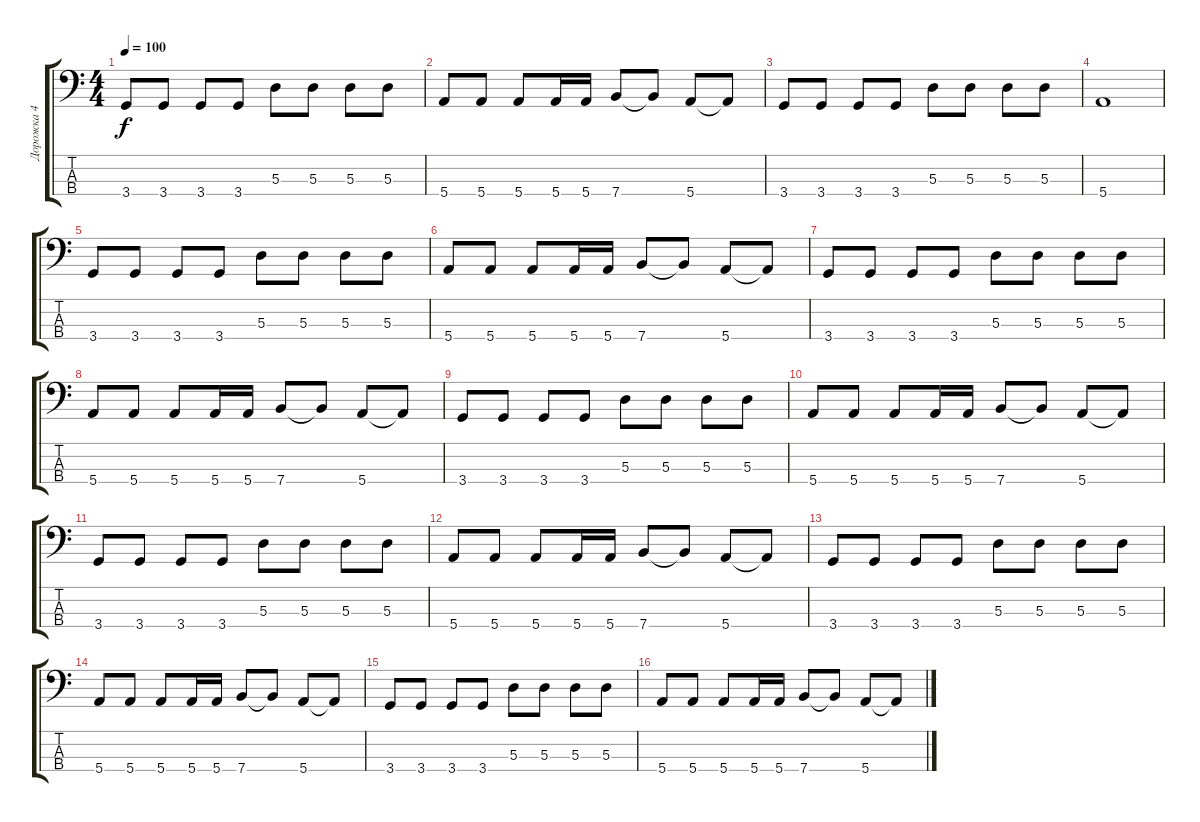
\track ("Дорожка 4" "Дорожка 4") {instrument electricbassfinger}
\staff {score tabs}
\tuning (G2 D2 A1 E1) {hide}
\ts (4 4)
\tempo 100
\clef f4
\ks c
3.4.8{dy f} 3.4.8 3.4.8 3.4.8 5.3.8 5.3.8 5.3.8 5.3.8 |
5.4.8 5.4.8 5.4.8 5.4.16 5.4.16 7.4.8 7.4{t}.8 5.4.8 5.4{t}.8 |
3.4.8 3.4.8 3.4.8 3.4.8 5.3.8 5.3.8 5.3.8 5.3.8 |
5.4.1 |
3.4.8 3.4.8 3.4.8 3.4.8 5.3.8 5.3.8 5.3.8 5.3.8 |
5.4.8 5.4.8 5.4.8 5.4.16 5.4.16 7.4.8 7.4{t}.8 5.4.8 5.4{t}.8 |
3.4.8 3.4.8 3.4.8 3.4.8 5.3.8 5.3.8 5.3.8 5.3.8 |
5.4.8 5.4.8 5.4.8 5.4.16 5.4.16 7.4.8 7.4{t}.8 5.4.8 5.4{t}.8 |
3.4.8 3.4.8 3.4.8 3.4.8 5.3.8 5.3.8 5.3.8 5.3.8 |
5.4.8 5.4.8 5.4.8 5.4.16 5.4.16 7.4.8 7.4{t}.8 5.4.8 5.4{t}.8 |
3.4.8 3.4.8 3.4.8 3.4.8 5.3.8 5.3.8 5.3.8 5.3.8 |
5.4.8 5.4.8 5.4.8 5.4.16 5.4.16 7.4.8 7.4{t}.8 5.4.8 5.4{t}.8 |
3.4.8 3.4.8 3.4.8 3.4.8 5.3.8 5.3.8 5.3.8 5.3.8 |
5.4.8 5.4.8 5.4.8 5.4.16 5.4.16 7.4.8 7.4{t}.8 5.4.8 5.4{t}.8 |
3.4.8 3.4.8 3.4.8 3.4.8 5.3.8 5.3.8 5.3.8 5.3.8 |
5.4.8 5.4.8 5.4.8 5.4.16 5.4.16 7.4.8 7.4{t}.8 5.4.8 5.4{t}.8
